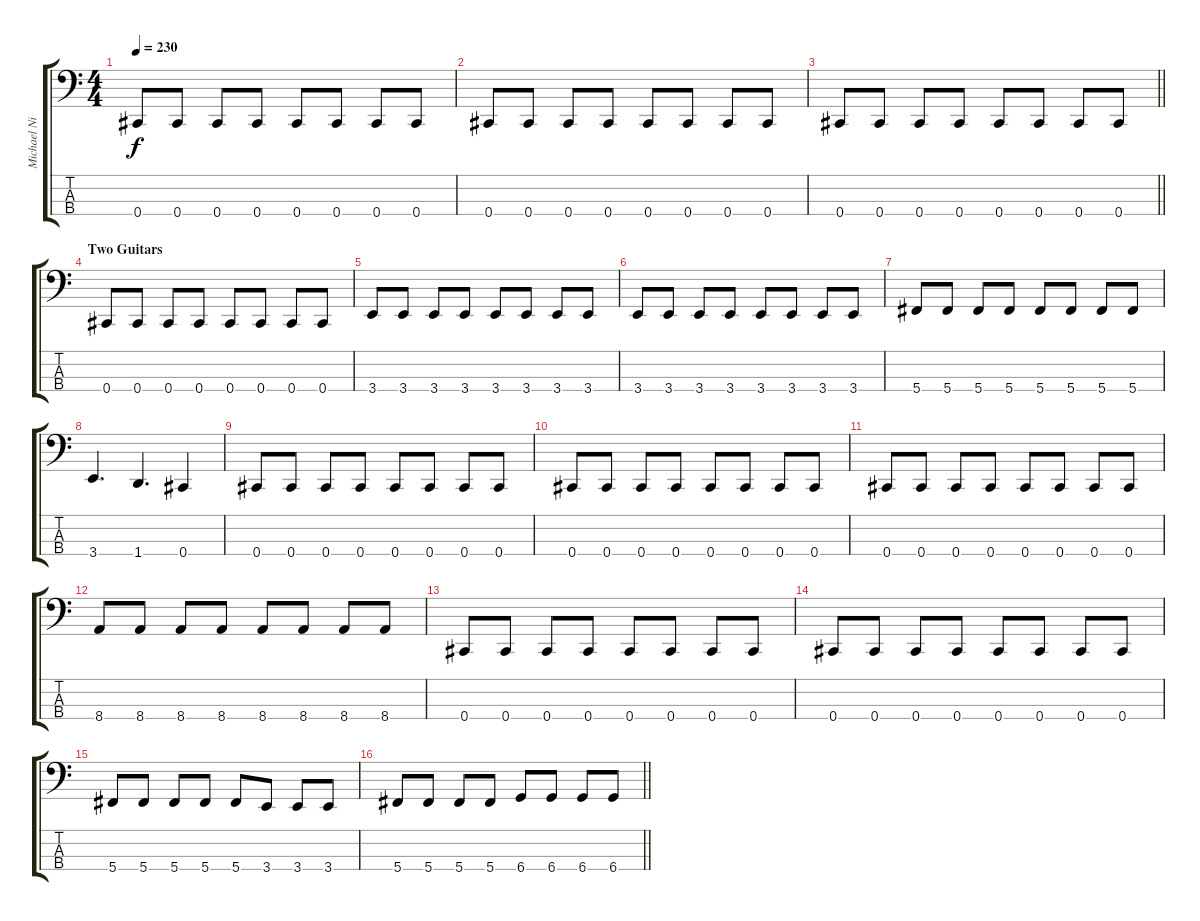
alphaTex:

\track ("Michael Nicklasson" "Michael Ni") {instrument electricbasspick}
\staff {score tabs}
\tuning (E2 B1 Gb1 Db1) {hide}
\ts (4 4)
\tempo 230
\clef f4
\ks c
0.4.8{dy f} 0.4.8 0.4.8 0.4.8 0.4.8 0.4.8 0.4.8 0.4.8 |
0.4.8 0.4.8 0.4.8 0.4.8 0.4.8 0.4.8 0.4.8 0.4.8 |
\barLineRight lightlight
0.4.8 0.4.8 0.4.8 0.4.8 0.4.8 0.4.8 0.4.8 0.4.8 |
\section ("" "Two Guitars")
0.4.8 0.4.8 0.4.8 0.4.8 0.4.8 0.4.8 0.4.8 0.4.8 |
3.4.8 3.4.8 3.4.8 3.4.8 3.4.8 3.4.8 3.4.8 3.4.8 |
3.4.8 3.4.8 3.4.8 3.4.8 3.4.8 3.4.8 3.4.8 3.4.8 |
5.4.8 5.4.8 5.4.8 5.4.8 5.4.8 5.4.8 5.4.8 5.4.8 |
3.4.4{d} 1.4.4{d} 0.4.4 |
0.4.8 0.4.8 0.4.8 0.4.8 0.4.8 0.4.8 0.4.8 0.4.8 |
0.4.8 0.4.8 0.4.8 0.4.8 0.4.8 0.4.8 0.4.8 0.4.8 |
0.4.8 0.4.8 0.4.8 0.4.8 0.4.8 0.4.8 0.4.8 0.4.8 |
8.4.8 8.4.8 8.4.8 8.4.8 8.4.8 8.4.8 8.4.8 8.4.8 |
0.4.8 0.4.8 0.4.8 0.4.8 0.4.8 0.4.8 0.4.8 0.4.8 |
0.4.8 0.4.8 0.4.8 0.4.8 0.4.8 0.4.8 0.4.8 0.4.8 |
5.4.8 5.4.8 5.4.8 5.4.8 5.4.8 3.4.8 3.4.8 3.4.8 |
\barLineRight lightlight
5.4.8 5.4.8 5.4.8 5.4.8 6.4.8 6.4.8 6.4.8 6.4.8
